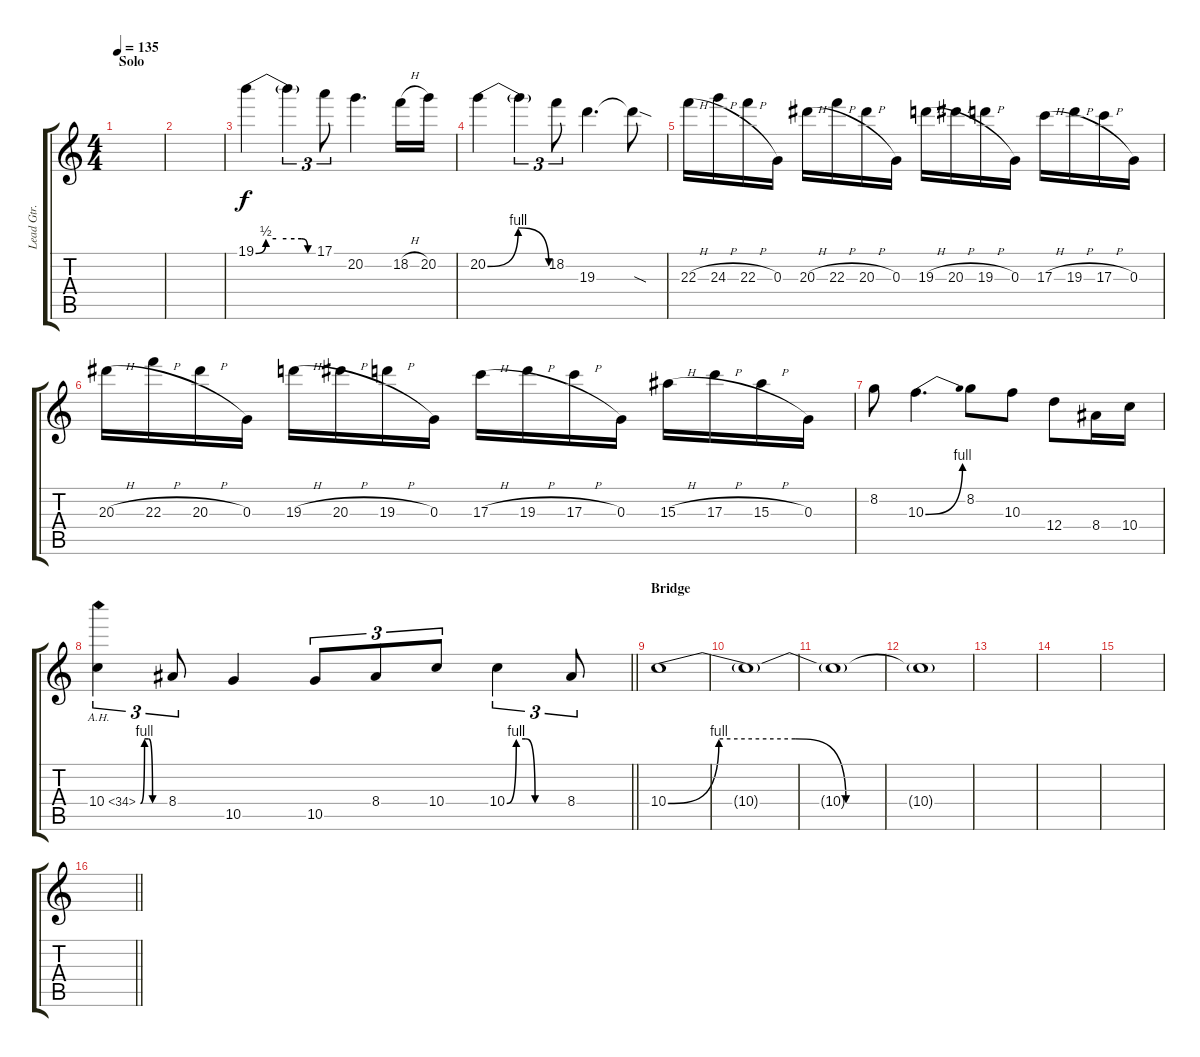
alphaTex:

\track ("Lead Gtr. " "Lead Gtr. ") {instrument distortionguitar}
\staff {score tabs}
\tuning (E4 B3 G3 D3 A2 D2) {hide}
\ts (4 4)
\section ("" "Solo")
\tempo 135
\clef g2
\ks c
|
|
19.1{be (custom 0 0 10 2 20 2 30 2 45 2 51 0 60 0)}.4{volume 12} 19.1{t}.4{tu (3 2)} 17.1.8{tu (3 2)} 20.2.4{d} 18.2{h}.16 20.2.16 |
20.2{be (bendrelease 0 0 15 4 45 4 60 0)}.4 20.2{t}.4{tu (3 2)} 18.2.8{tu (3 2)} 19.3.4{d} 19.3{sod t}.8 |
22.3{h}.16 24.3{h}.16 22.3{h}.16 0.3.16 20.3{h}.16 22.3{h}.16 20.3{h}.16 0.3.16 19.3{h}.16 20.3{h}.16 19.3{h}.16 0.3.16 17.3{h}.16 19.3{h}.16 17.3{h}.16 0.3.16 |
20.3{h}.16 22.3{h}.16 20.3{h}.16 0.3.16 19.3{h}.16 20.3{h}.16 19.3{h}.16 0.3.16 17.3{h}.16 19.3{h}.16 17.3{h}.16 0.3.16 15.3{h}.16 17.3{h}.16 15.3{h}.16 0.3.16 |
8.2.8 10.3{be (bend 0 0 60 4)}.4{d} 8.2.8 10.3.8 12.4.8 8.4.16 10.4.16 |
\barLineRight lightlight
10.4{be (custom 0 0 10 4 20 4 30 0 60 0) ah 24}.4{tu (3 2)} 8.4.8{tu (3 2)} 10.5.4 10.5.8{tu (3 2)} 8.4.8{tu (3 2)} 10.4.8{tu (3 2)} 10.4{be (custom 0 0 10 4 20 4 30 0 60 0)}.4{tu (3 2)} 8.4.8{tu (3 2)} |
\section ("" "Bridge")
10.4{be (custom 0 0 10 4 25 4 35 0 60 0)}.1 |
10.4{t}.1 |
10.4{t}.1 |
10.4{t}.1 |
|
|
|
\barLineRight lightlight
